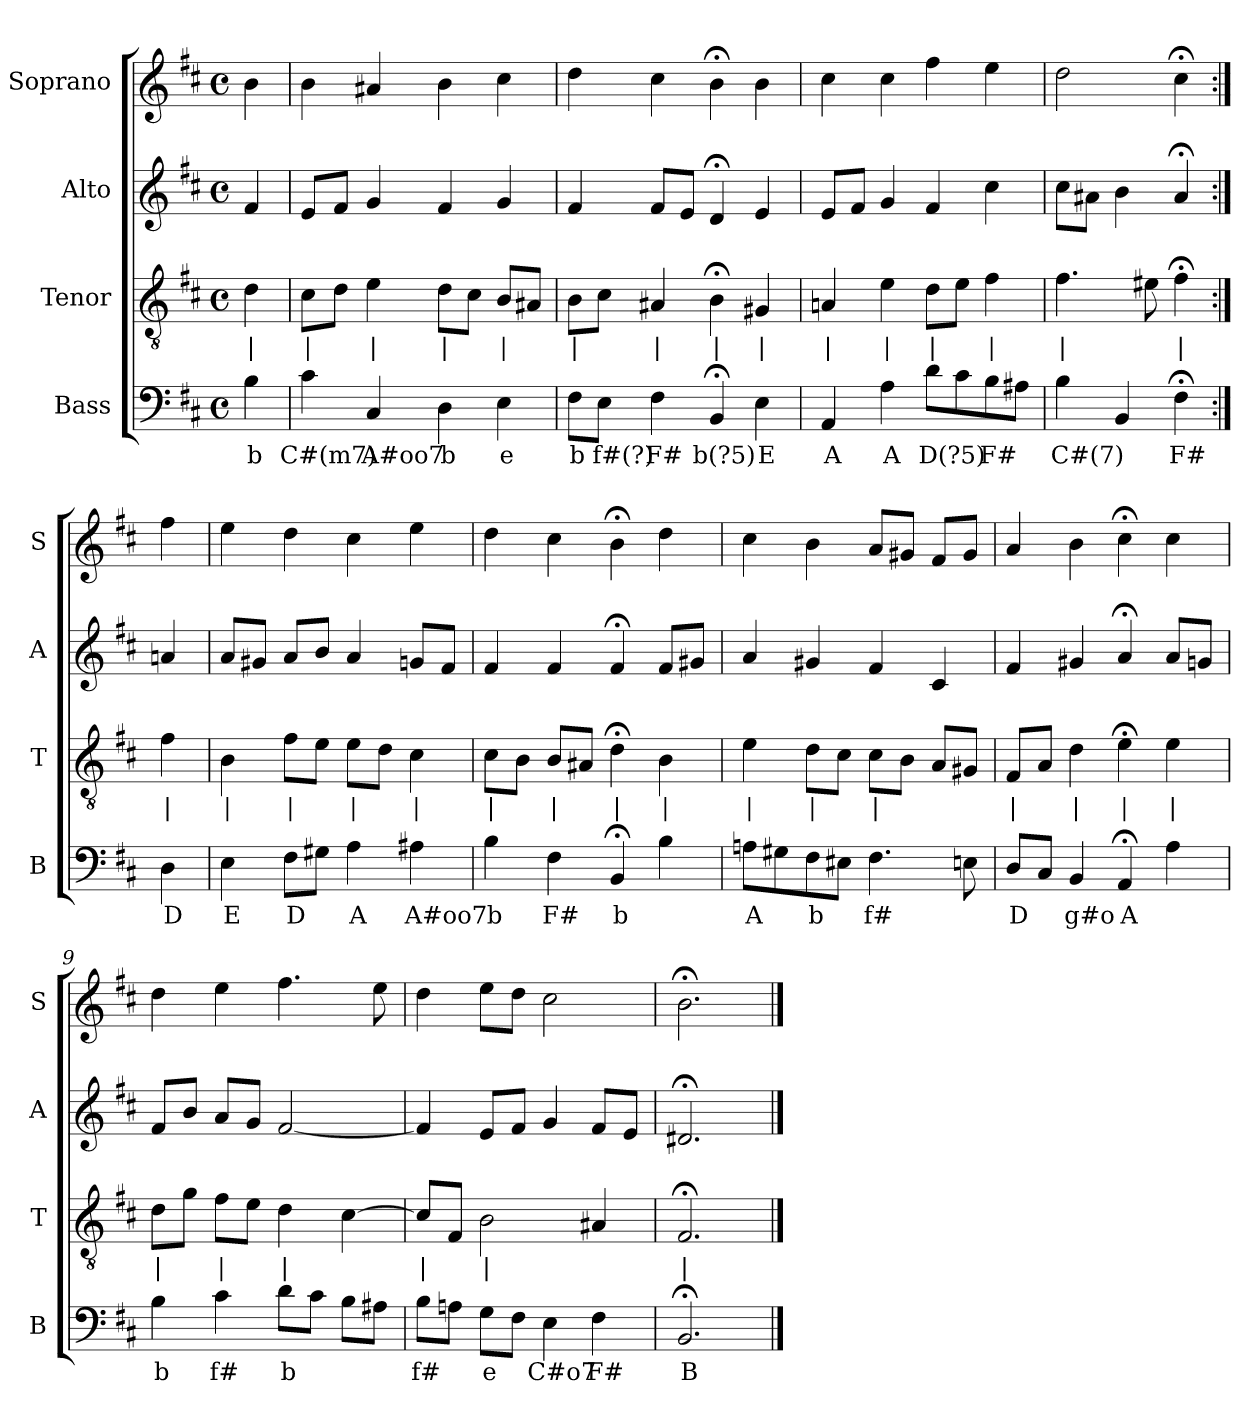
**kern	**text	**kern	**text	**kern	**kern
*part4	*part4	*part3	*part3	*part2	*part1
*staff4	*staff4	*staff3	*staff3	*staff2	*staff1
*I"Bass	*	*I"Tenor	*	*I"Alto	*I"Soprano
*I'B	*	*I'T	*	*I'A	*I'S
*clefF4	*	*clefGv2	*	*clefG2	*clefG2
*k[f#c#]	*	*k[f#c#]	*	*k[f#c#]	*k[f#c#]
*b:	*	*b:	*	*b:	*b:
*M4/4	*	*M4/4	*	*M4/4	*M4/4
*met(c)	*	*met(c)	*	*met(c)	*met(c)
*MM100	*	*MM100	*	*MM100	*MM100
=	=	=	=	=	=
4B	b	4d	|	4f#	4b
=1	=1	=1	=1	=1	=1
4c#	C#(m7)	8c#L	|	8eL	4b
.	.	8dJ	.	8f#J	.
4C#	A#oo7	4e	|	4g	4a#X
4D	b	8dL	|	4f#	4b
.	.	8c#J	.	.	.
4E	e	8BL	|	4g	4cc#
.	.	8A#XJ	.	.	.
=2	=2	=2	=2	=2	=2
8F#L	b	8BL	|	4f#	4dd
8EJ	f#(?)	8c#J	.	.	.
4F#	F#	4A#X	|	8f#L	4cc#
.	.	.	.	8eJ	.
4BB;<	b(?5)	4B;<	|	4d;<	4b;<
4E	E	4G#X	|	4e	4b
=3	=3	=3	=3	=3	=3
4AA	A	4An	|	8eL	4cc#
.	.	.	.	8f#J	.
4A	A	4e	|	4g	4cc#
8dL	D(?5)	8dL	|	4f#	4ff#
8c#	.	8eJ	.	.	.
8B	F#	4f#	|	4cc#	4ee
8A#XJ	.	.	.	.	.
=4	=4	=4	=4	=4	=4
4B	C#(7)	4.f#	|	8cc#L	2dd
.	.	.	.	8a#XJ	.
4BB	.	.	.	4b	.
.	.	8e#X	.	.	.
4F#;<	F#	4f#;<	|	4a#;<	4cc#;<
=:|!	=:|!	=:|!	=:|!	=:|!	=:|!
4D	D	4f#	|	4an	4ff#
=5	=5	=5	=5	=5	=5
4E	E	4B	|	8aL	4ee
.	.	.	.	8g#XJ	.
8F#L	D	8f#L	|	8aL	4dd
8G#XJ	.	8eJ	.	8bJ	.
4A	A	8eL	|	4a	4cc#
.	.	8dJ	.	.	.
4A#X	A#oo7	4c#	|	8gnL	4ee
.	.	.	.	8f#J	.
=6	=6	=6	=6	=6	=6
4B	b	8c#L	|	4f#	4dd
.	.	8BJ	.	.	.
4F#	F#	8BL	|	4f#	4cc#
.	.	8A#XJ	.	.	.
4BB;<	b	4d;<	|	4f#;<	4b;<
4B	.	4B	|	8f#L	4dd
.	.	.	.	8g#XJ	.
=7	=7	=7	=7	=7	=7
8AnL	A	4e	|	4a	4cc#
8G#X	.	.	.	.	.
8F#	b	8dL	|	4g#X	4b
8E#XJ	.	8c#J	.	.	.
4.F#	f#	8c#L	|	4f#	8aL
.	.	8BJ	.	.	8g#XJ
.	.	8AL	.	4c#	8f#L
8En	.	8G#XJ	.	.	8g#J
=8	=8	=8	=8	=8	=8
8DL	D	8F#L	|	4f#	4a
8C#J	.	8AJ	.	.	.
4BB	g#o	4d	|	4g#X	4b
4AA;<	A	4e;<	|	4a;<	4cc#;<
4A	.	4e	|	8aL	4cc#
.	.	.	.	8gnJ	.
=9	=9	=9	=9	=9	=9
4B	b	8dL	|	8f#L	4dd
.	.	8gJ	.	8bJ	.
4c#	f#	8f#L	|	8aL	4ee
.	.	8eJ	.	8gJ	.
8dL	b	4d	|	[2f#	4.ff#
8c#J	.	.	.	.	.
8BL	.	[4c#	.	.	.
8A#XJ	.	.	.	.	8ee
=10	=10	=10	=10	=10	=10
8BL	f#	8c#L]	|	4f#]	4dd
8AnJ	.	8F#J	.	.	.
8GL	e	2B	|	8eL	8eeL
8F#J	.	.	.	8f#J	8ddJ
4E	C#o7	.	.	4g	2cc#
4F#	F#	4A#X	.	8f#L	.
.	.	.	.	8eJ	.
=11	=11	=11	=11	=11	=11
2.BB;<	B	2.F#;<	|	2.d#X;<	2.b;<
==	==	==	==	==	==
*-	*-	*-	*-	*-	*-
